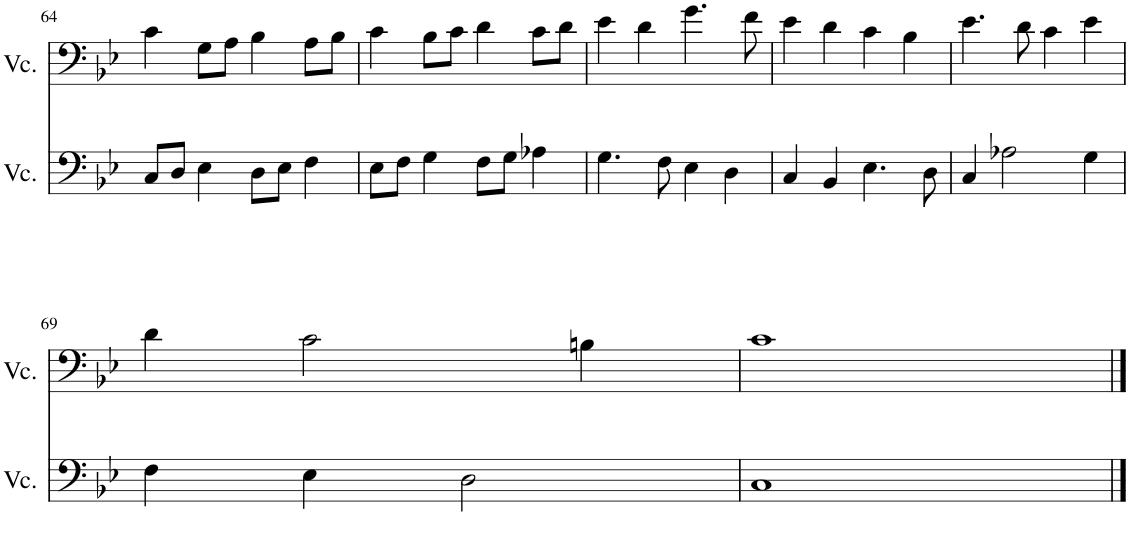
**kern	**kern
*part2	*part1
*staff2	*staff1
*I"Violoncello2	*I"Violoncello1
*I'Vc.	*I'Vc.
!!LO:PB:g=z
*clefF4	*clefF4
*k[b-e-]	*k[b-e-]
*M4/4	*M4/4
=64	=64
8C/L	4c\
8D/J	.
4E-\	8G\L
.	8A\J
8D\L	4B-\
8E-\J	.
4F\	8A\L
.	8B-\J
=65	=65
8E-\L	4c\
8F\J	.
4G\	8B-\L
.	8c\J
8F\L	4d\
8G\J	.
4A-X\	8c\L
.	8d\J
=66	=66
4.G\	4e-\
.	4d\
8F\	.
4E-\	4.g\
4D\	.
.	8f\
=67	=67
4C/	4e-\
4BB-/	4d\
4.E-\	4c\
.	4B-\
8D\	.
=68	=68
4C/	4.e-\
2A-X\	.
.	8d\
.	4c\
4G\	4e-\
!!LO:LB:g=z
=69	=69
4F\	4d\
4E-\	2c\
2D\	.
.	4Bn\
=70	=70
1C	1c
==	==
*-	*-
